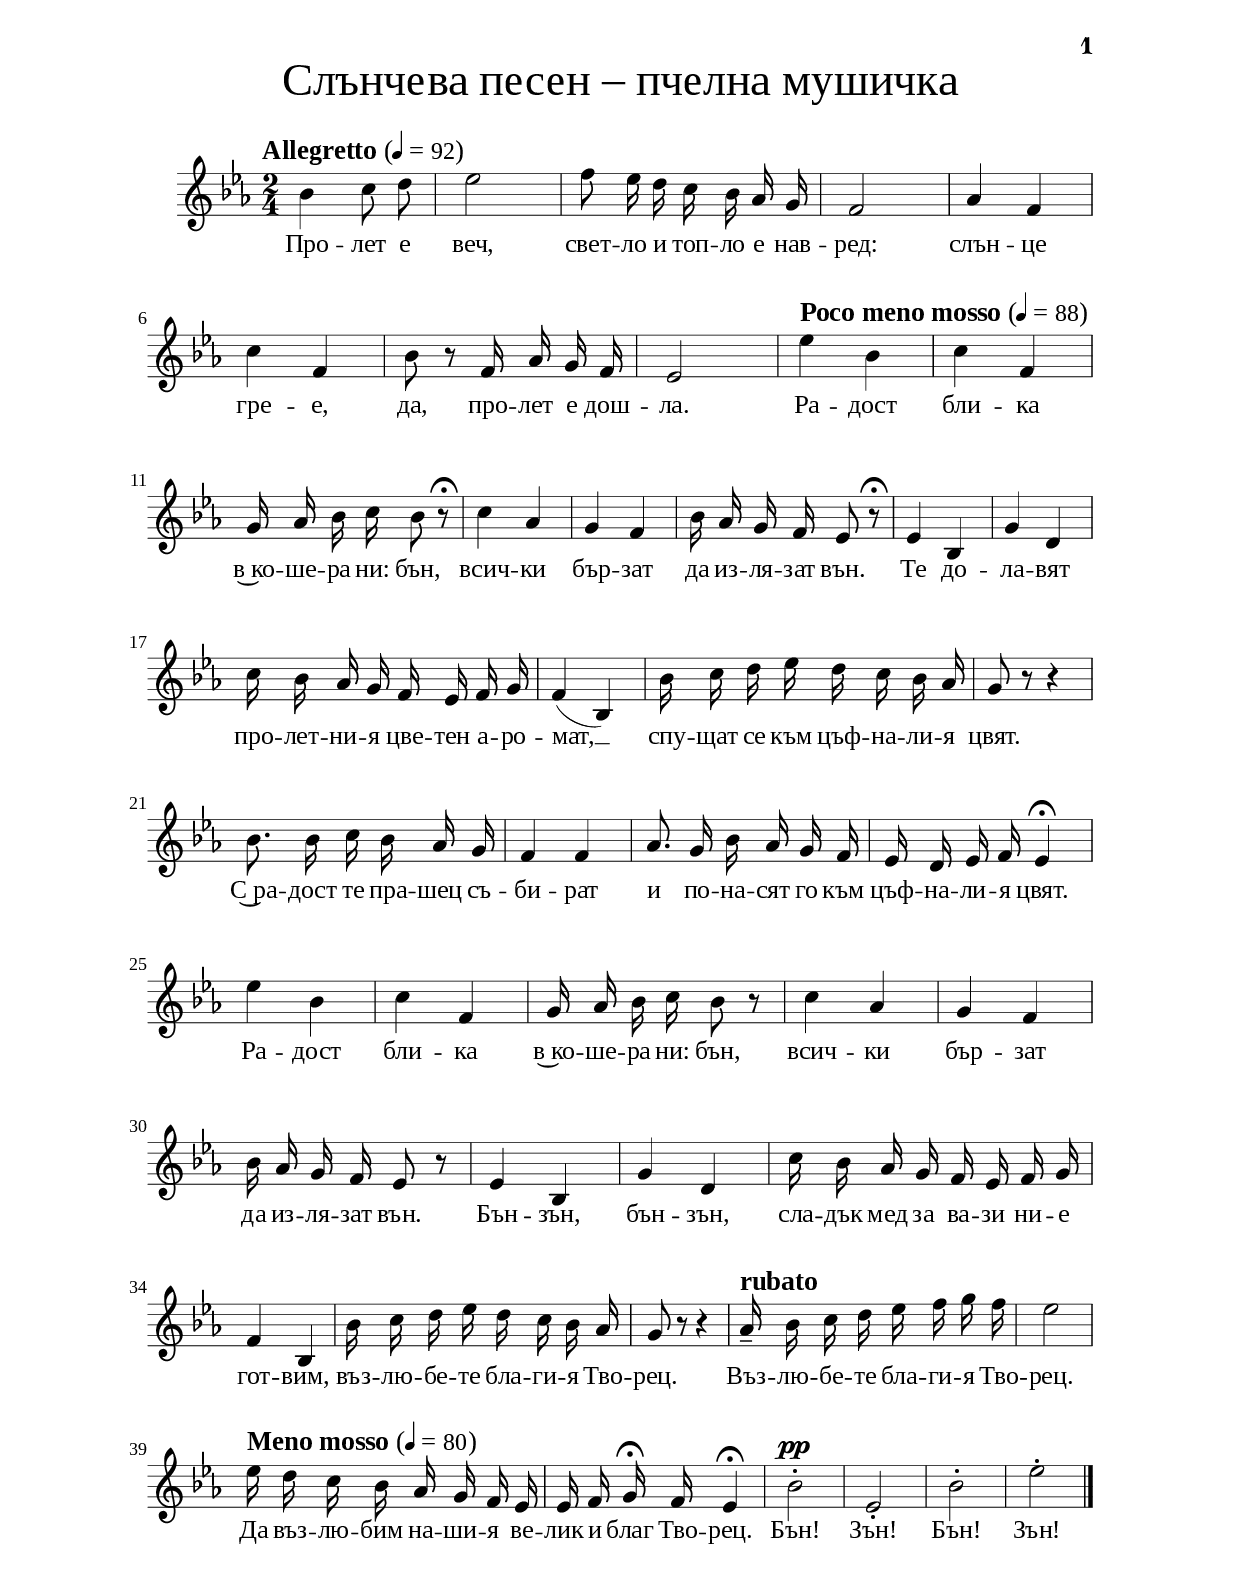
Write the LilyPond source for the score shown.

\version "2.24.4"

\include "include/globals.ily"

\bookpart {
  \label #'ref125
  \tocItem \markup "Слънчева песен – пчелна мушичка"
  \include "include/bookpart-paper.ily"
  \score {
    \include "include/score-layout.ily"

    \new Voice \relative c' {
      \clef treble
      \key es \major
      \time 2/4
      \tempoFunc "Allegretto" 4 "92"
      \autoBeamOff
      bes'4  c8  d8
      | % 44
      es2 | % 45
      f8  es16  d16  c16
      bes16 as16 g16 |  % 46
      f2 | % 47
      as4 f4 \break | % 48
      c'4 f,4 | % 49
      bes8 r8 f16 as16 g16
      f16 |
      es2 |
      \tempoFunc "Poco meno mosso" 4 "88"
      es'4  bes4 | % 52
      c4 f,4 \break | % 53
      g16 as16  bes16  c16
      bes8 r8 ^\fermata |  % 54
      c4 as4 |  % 55
      g4 f4 | % 56
      bes16 as16 g16 f16 es8
      r8 ^\fermata   | % 57
      es4 bes4 |  g'4 d4 | \break % 58
      % 59
      c'16  bes16 as16 g16
      f16 es16 f16 g16 |
      f4 ( bes,4 )  | % 61
      bes'16  c16  d16  es16
      d16  c16  bes16 as16 | % 62
      g8 r8 r4 \break  | % 63
      bes8.  bes16  c16  bes16
      as16 g16  | % 64
      f4 f4 | % 65
      as8. g16  bes16 as16 g16
      f16 | % 66
      es16 d16 es16 f16 es4
      ^\fermata | \break % 67
      es'4  bes4 | % 68
      c4 f,4 | % 69
      g16 as16  bes16  c16
      bes8 r8  |
      c4 as4 |   % 71
      g4 f4 |  \break % 72
      bes16 as16 g16 f16 es8
      r8 |  % 73
      es4 bes4 |  % 74
      g'4 d4 | % 75
      c'16  bes16 as16 g16
      f16 es16 f16 g16 |  \break % 76
      f4 bes,4  | % 77
      bes'16  c16  d16  es16
      d16  c16  bes16 as16 |  % 78
      g8 r8 r4 |
      \tempo"rubato" as16 -- bes16
      c16  d16  es16  f16
      g16  f16 |
      es2 \break | % 81
      \tempoFunc "Meno mosso" 4 "80"
      es16  d16  c16  bes16
      as16 g16 f16 es16 |  % 82
      es16 f16 g16 ^\fermata f16
      es4 ^\fermata | % 83
      bes'2 -. ^\pp | % 84
      es,2 -. | % 85
      bes'2 -. | % 86
      es2 -. \bar "|."
    }

    \addlyrics {
      Про --
      лет е веч, свет -- ло и топ -- ло
      е нав -- ред: слън -- це гре --
      е, да, про -- лет е дош -- ла. Ра
      -- дост бли -- ка в~ко -- ше -- ра
      ни: бън, всич -- ки бър -- зат да
      из -- ля -- зат вън. Те до -- ла --
      вят про -- лет -- ни -- я цве -- тен
      а -- ро -- мат, __ спу -- щат се
      към цъф -- на -- ли -- я цвят.
      С~ра -- дост те пра -- шец съ --
      би -- рат и по -- на -- сят го към
      цъф -- на -- ли -- я цвят. Ра --
      дост бли -- ка в~ко -- ше -- ра
      ни: бън, всич -- ки бър -- зат да
      из -- ля -- зат вън. Бън -- зън,
      бън -- зън, сла -- дък мед за ва --
      зи ни -- е гот -- вим, въз -- лю --
      бе -- те бла -- ги -- я Тво -- рец.
      Въз -- лю -- бе -- те бла -- ги -- я
      Тво -- рец. Да въз -- лю -- бим на
      -- ши -- я ве -- лик и благ Тво --
      рец. Бън! Зън! Бън! Зън!
    }

    \header {
      title = \titleFunc #'ref_desc_13 "Слънчева песен – пчелна мушичка" "Slănčeva pesen – pčelna mušička"
    }

    \midi{}

  } % score

} % bookpart
